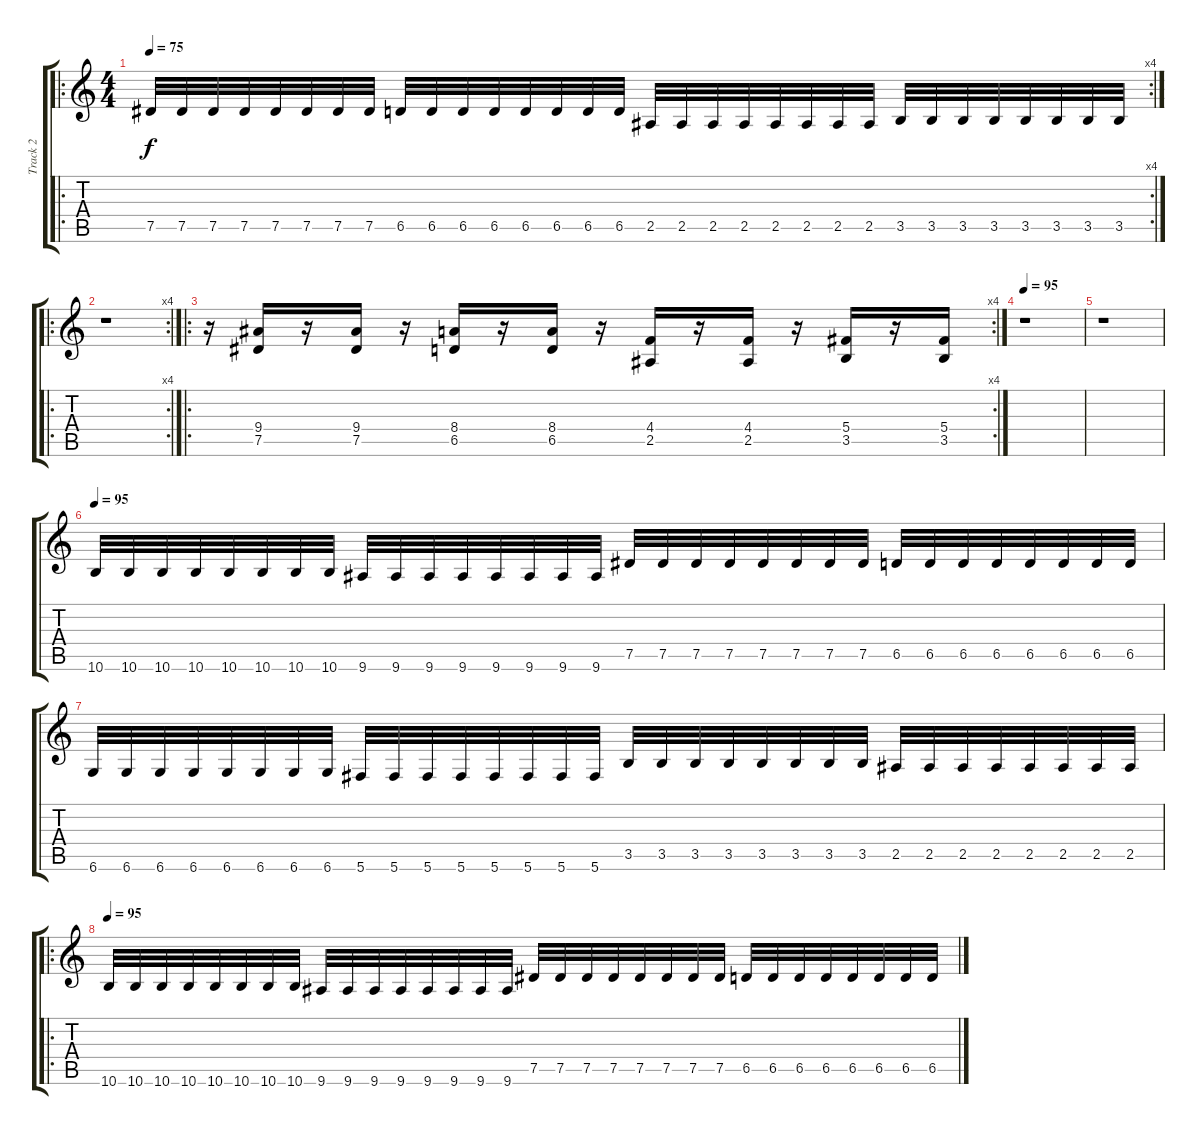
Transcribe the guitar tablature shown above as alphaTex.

\track ("Track 2" "Track 2") {instrument distortionguitar}
\staff {score tabs}
\tuning (Eb4 Bb3 Gb3 Db3 Ab2 Db2) {hide}
\ro
\rc 4
\ts (4 4)
\tempo 75
\clef g2
\ks c
7.5.32{dy f instrument distortionguitar} 7.5.32 7.5.32 7.5.32 7.5.32 7.5.32 7.5.32 7.5.32 6.5.32 6.5.32 6.5.32 6.5.32 6.5.32 6.5.32 6.5.32 6.5.32 2.5.32 2.5.32 2.5.32 2.5.32 2.5.32 2.5.32 2.5.32 2.5.32 3.5.32 3.5.32 3.5.32 3.5.32 3.5.32 3.5.32 3.5.32 3.5.32 |
\ro
\rc 4
r.1 |
\ro
\rc 4
r.16 (9.4 7.5).16 r.16 (9.4 7.5).16 r.16 (8.4 6.5).16 r.16 (8.4 6.5).16 r.16 (4.4 2.5).16 r.16 (4.4 2.5).16 r.16 (5.4 3.5).16 r.16 (5.4 3.5).16 |
\tempo 95
r.1 |
r.1 |
\tempo 95
10.6.32 10.6.32 10.6.32 10.6.32 10.6.32 10.6.32 10.6.32 10.6.32 9.6.32 9.6.32 9.6.32 9.6.32 9.6.32 9.6.32 9.6.32 9.6.32 7.5.32 7.5.32 7.5.32 7.5.32 7.5.32 7.5.32 7.5.32 7.5.32 6.5.32 6.5.32 6.5.32 6.5.32 6.5.32 6.5.32 6.5.32 6.5.32 |
6.6.32 6.6.32 6.6.32 6.6.32 6.6.32 6.6.32 6.6.32 6.6.32 5.6.32 5.6.32 5.6.32 5.6.32 5.6.32 5.6.32 5.6.32 5.6.32 3.5.32 3.5.32 3.5.32 3.5.32 3.5.32 3.5.32 3.5.32 3.5.32 2.5.32 2.5.32 2.5.32 2.5.32 2.5.32 2.5.32 2.5.32 2.5.32 |
\ro
\tempo 95
10.6.32 10.6.32 10.6.32 10.6.32 10.6.32 10.6.32 10.6.32 10.6.32 9.6.32 9.6.32 9.6.32 9.6.32 9.6.32 9.6.32 9.6.32 9.6.32 7.5.32 7.5.32 7.5.32 7.5.32 7.5.32 7.5.32 7.5.32 7.5.32 6.5.32 6.5.32 6.5.32 6.5.32 6.5.32 6.5.32 6.5.32 6.5.32
